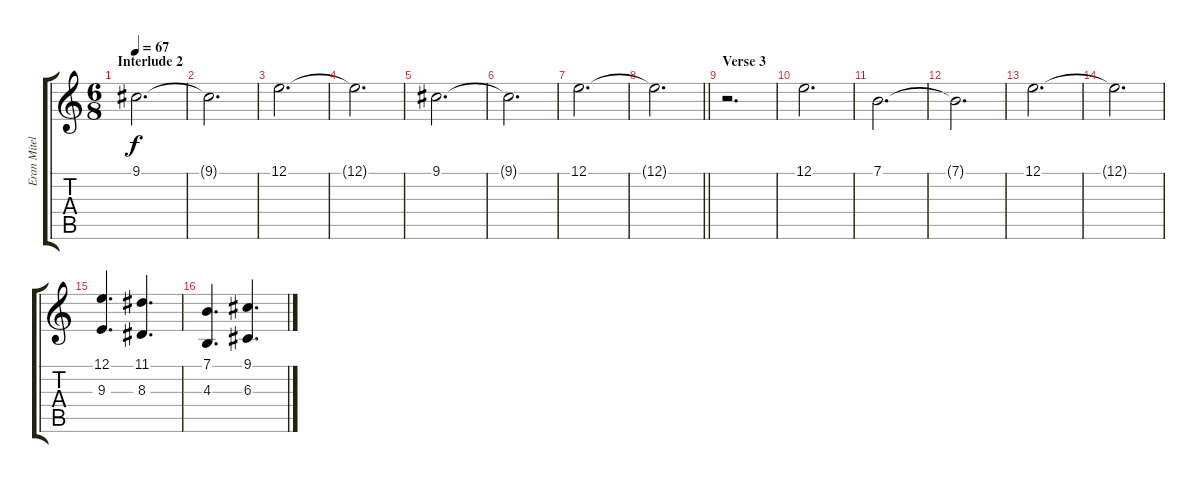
\track ("Eran Mitelman (Keyboards)" "Eran Mitel") {instrument synthstrings2}
\staff {score tabs}
\tuning (E4 B3 G3 D3 A2 E2) {hide}
\ts (6 8)
\section ("" "Interlude 2")
\tempo 67
\clef g2
\ks c
9.1.2{d dy f volume 13} |
9.1{t}.2{d} |
12.1.2{d} |
12.1{t}.2{d} |
9.1.2{d} |
9.1{t}.2{d} |
12.1.2{d} |
\barLineRight lightlight
12.1{t}.2{d} |
\section ("" "Verse 3")
r.2{d} |
12.1.2{d} |
7.1.2{d} |
7.1{t}.2{d} |
12.1.2{d} |
12.1{t}.2{d} |
(12.1 9.3).4{d volume 16} (11.1 8.3).4{d} |
(7.1 4.3).4{d} (9.1 6.3).4{d}
